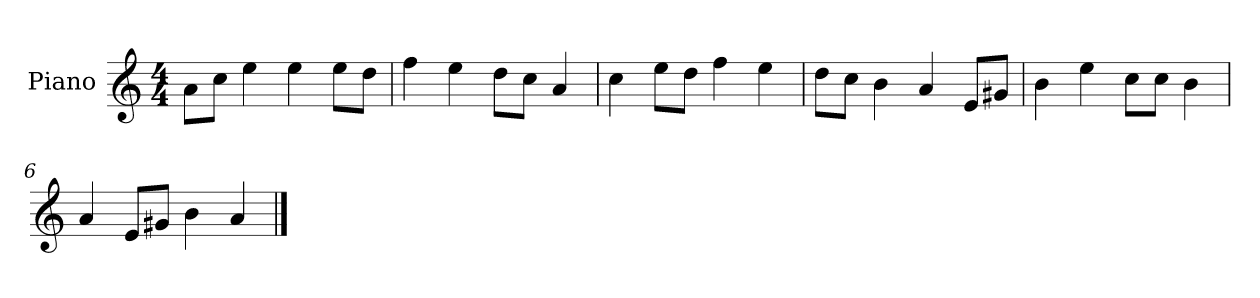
**kern
*part1
*staff1
*I"Piano
*I'P-no
*clefG2
*k[]
*M4/4
*MM90
=1
8a\L
8cc\J
4ee\
4ee\
8ee\L
8dd\J
=2
4ff\
4ee\
8dd\L
8cc\J
4a/
=3
4cc\
8ee\L
8dd\J
4ff\
4ee\
=4
8dd\L
8cc\J
4b\
4a/
8e/L
8g#X/J
=5
4b\
4ee\
8cc\L
8cc\J
4b\
=6
4a/
8e/L
8g#X/J
4b\
4a/
==
*-
